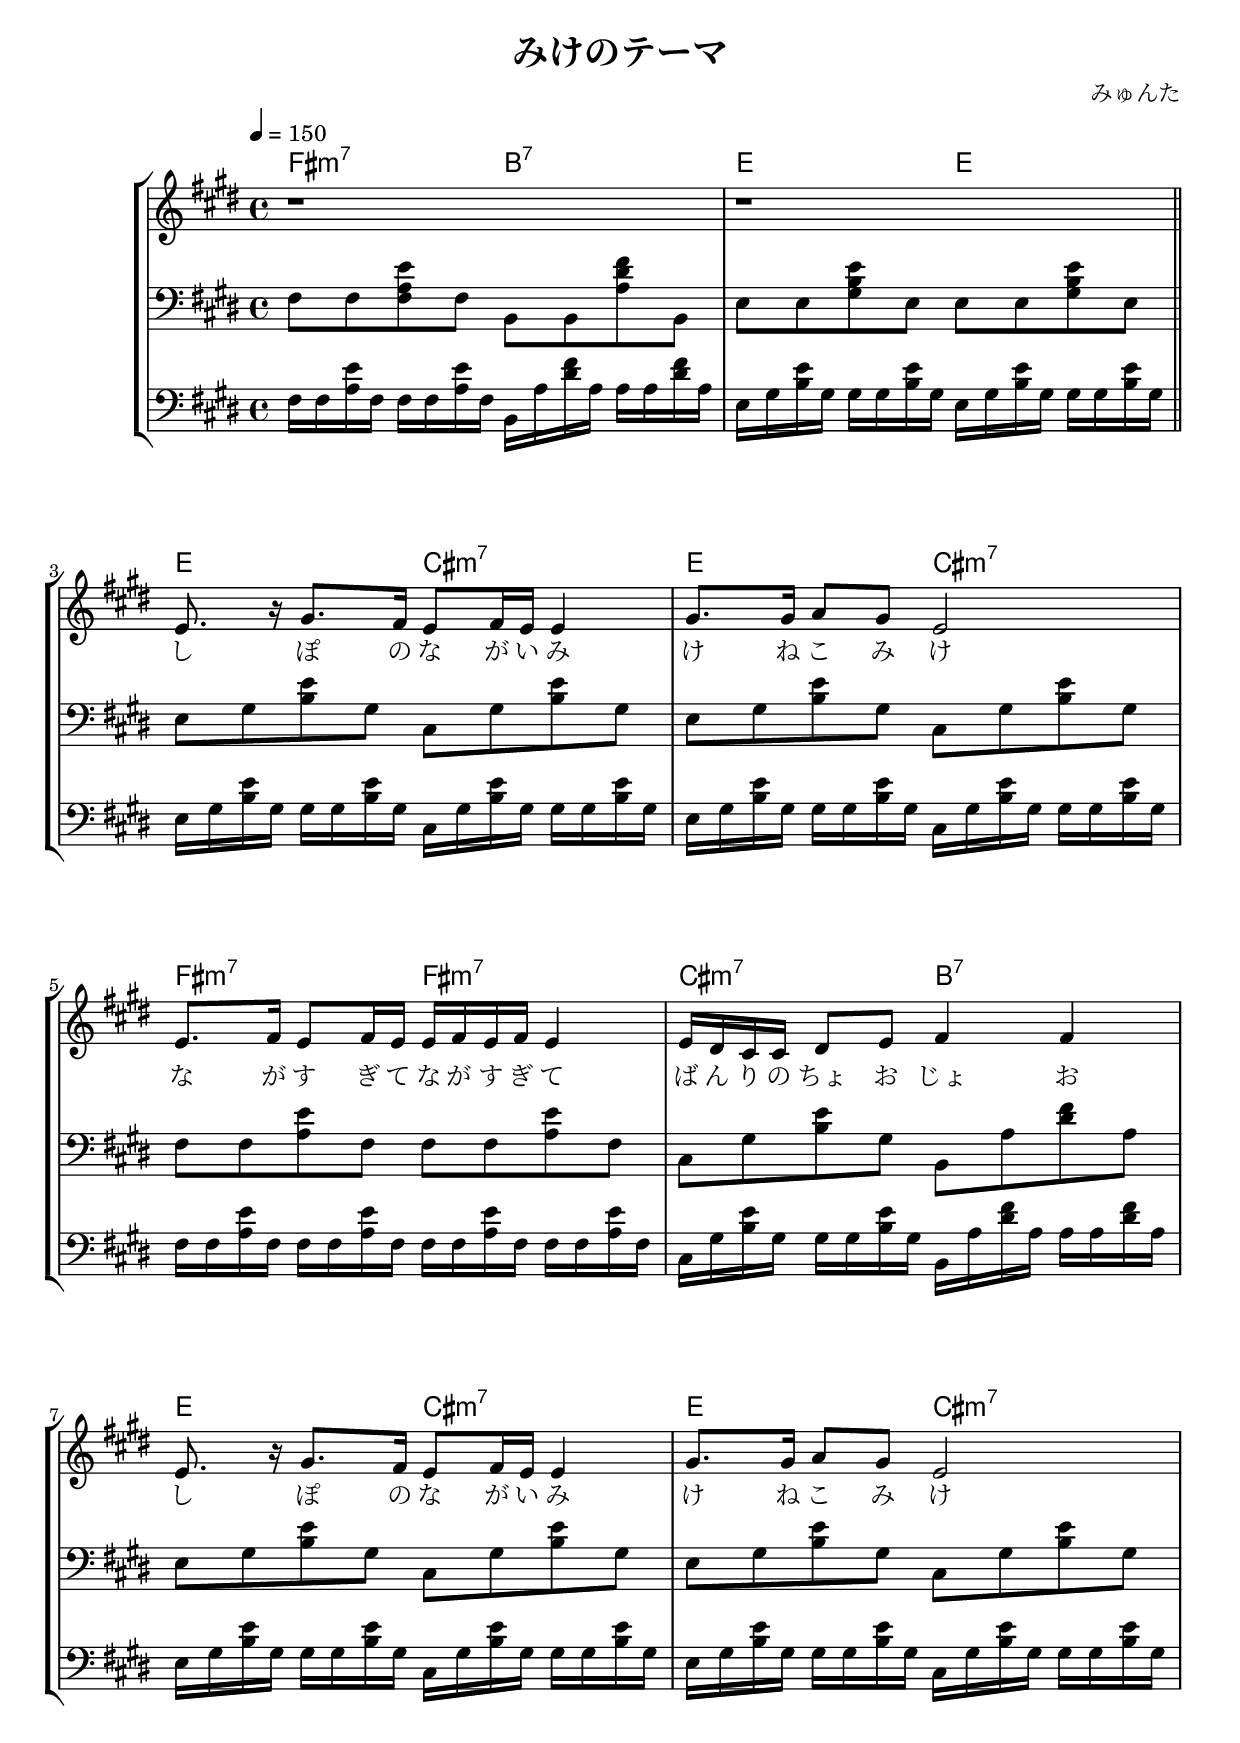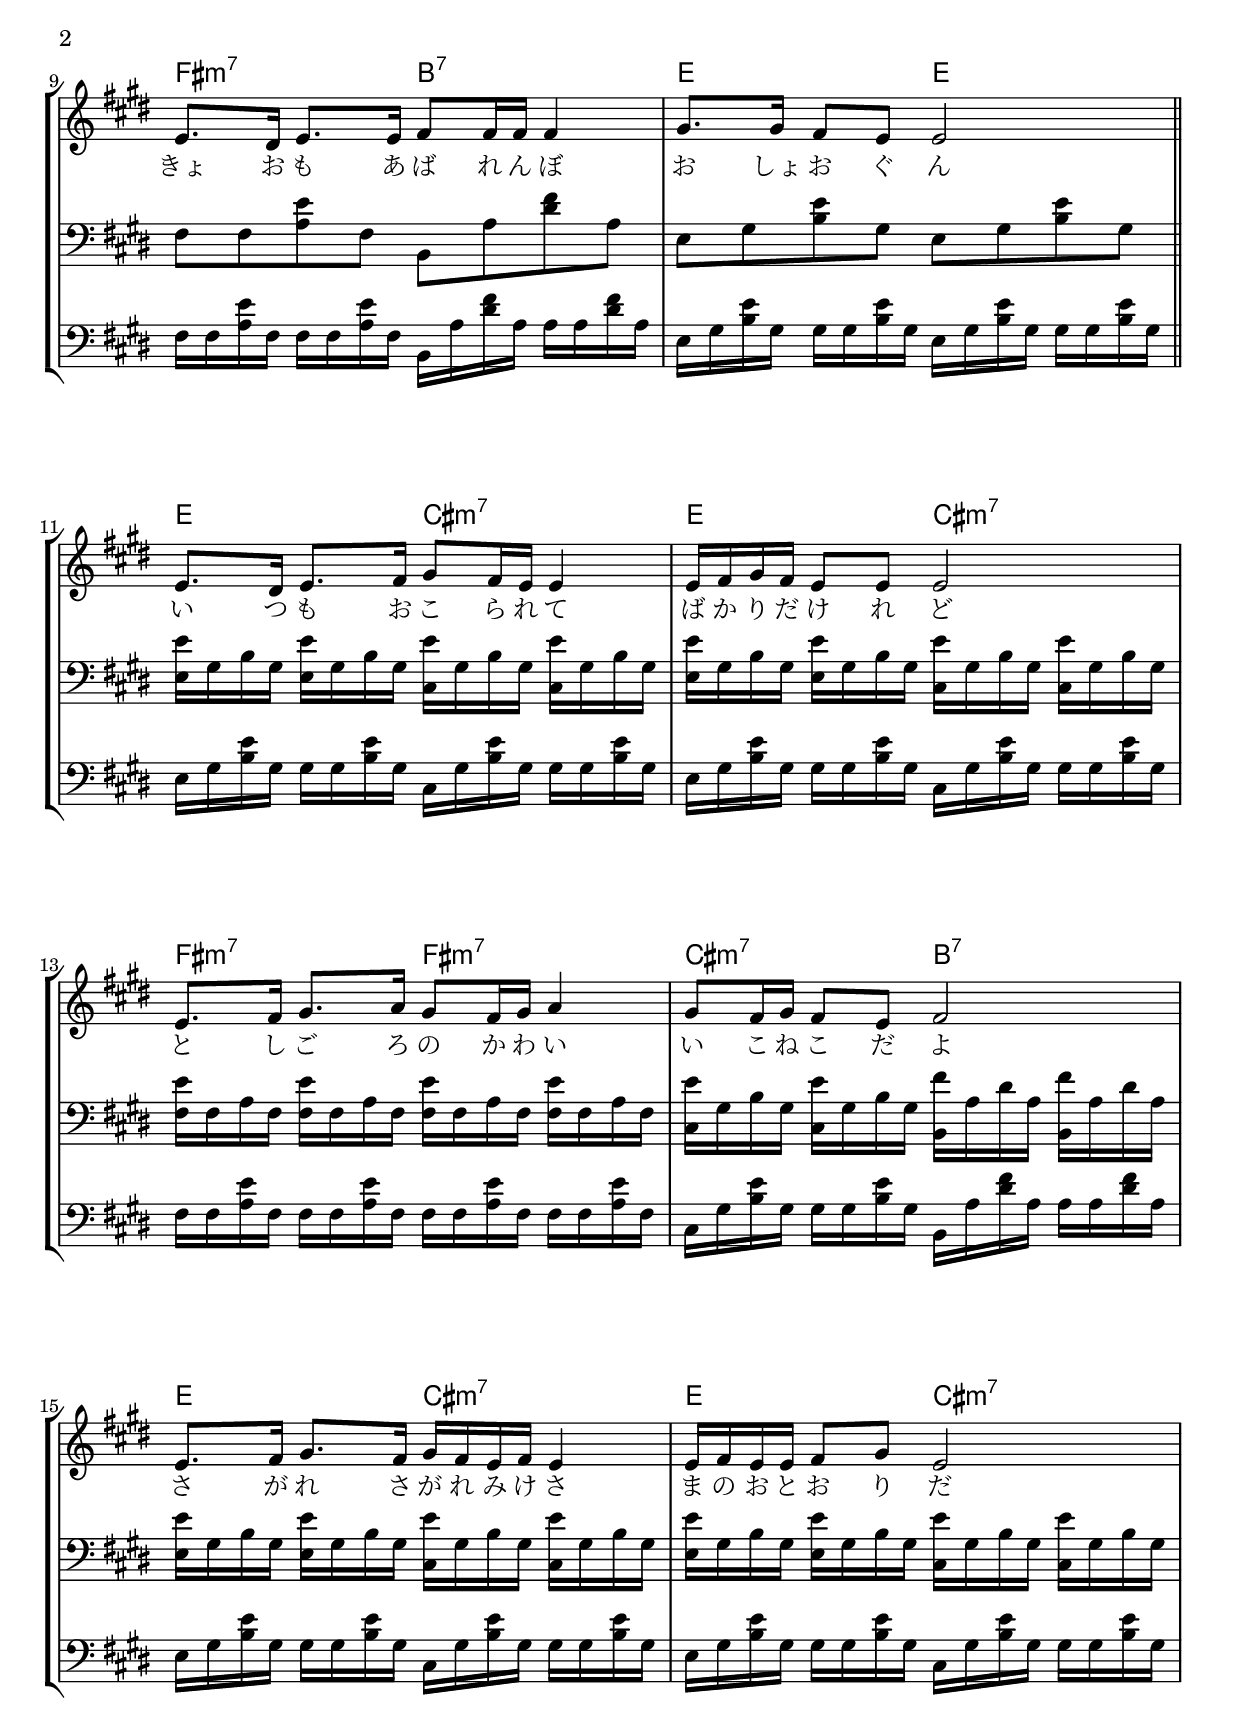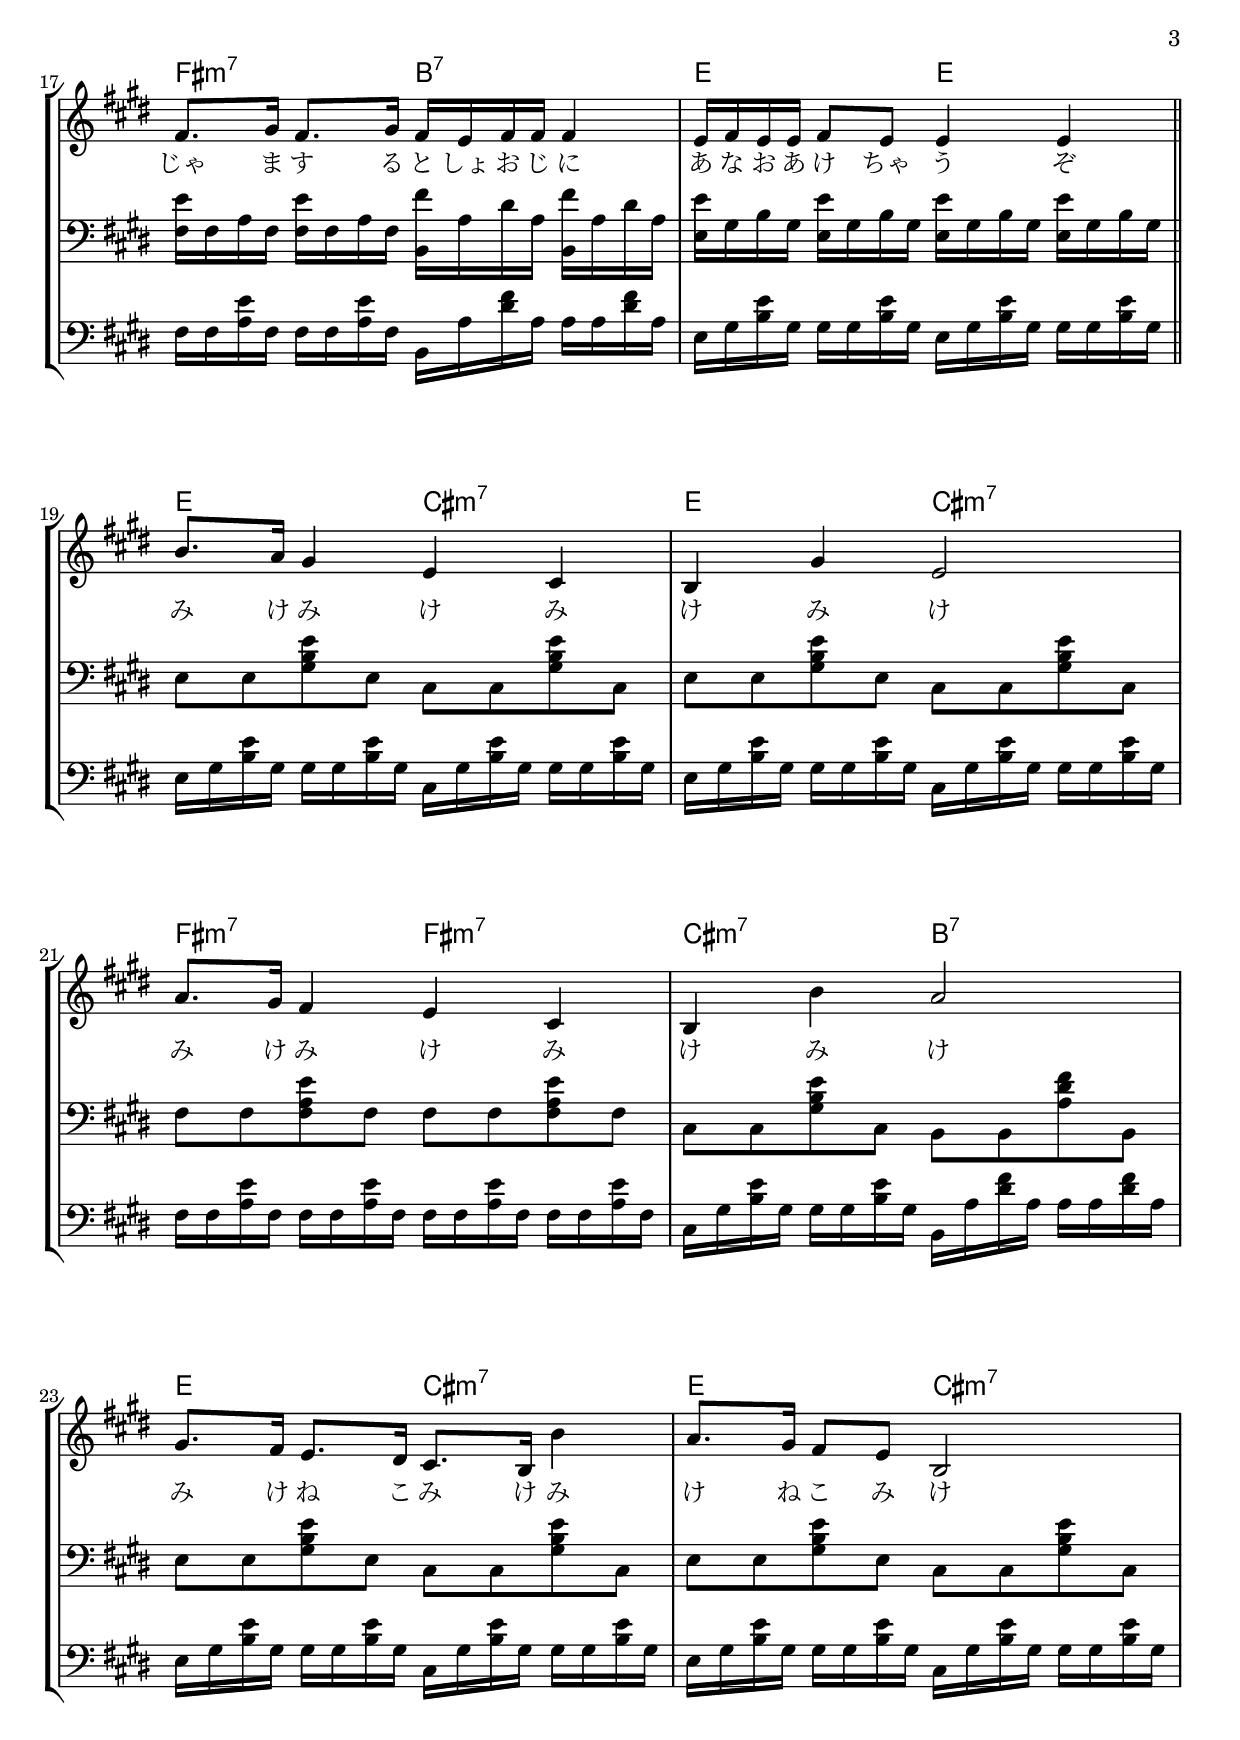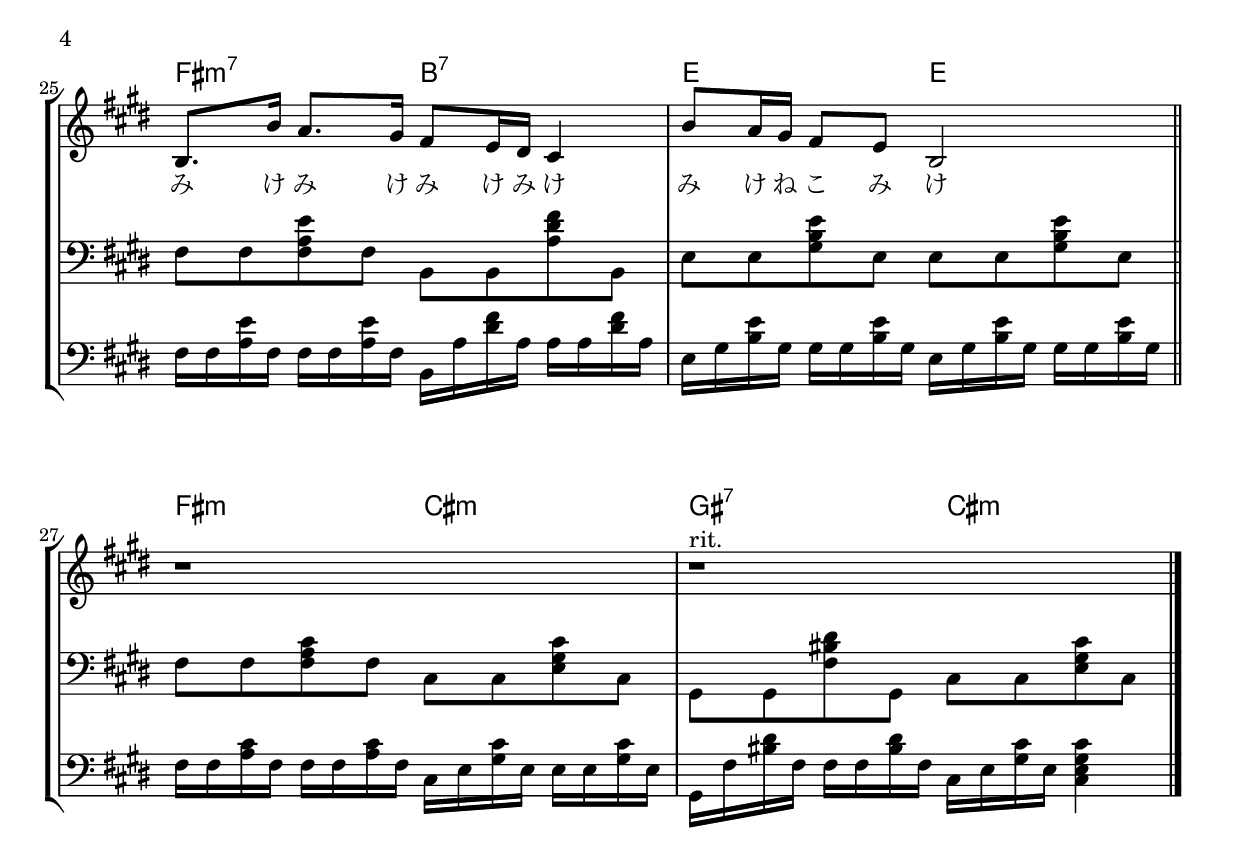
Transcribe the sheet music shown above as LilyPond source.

\version "2.12.1"

\header {
	title = \markup {みけのテーマ}
	composer = \markup \center-column {みゅんた}
}

harmony = \chordmode {
	fis2:min7 b:7 e e 

	e cis:min7 e cis:min7 fis:min7 fis:min7 cis:min7 b:7 e cis:min7 e cis:min7 fis:min7 b:7 e e 

	e cis:min7 e cis:min7 fis:min7 fis:min7 cis:min7 b:7 e cis:min7 e cis:min7 fis:min7 b:7 e e 

	e cis:min7 e cis:min7 fis:min7 fis:min7 cis:min7 b:7 e cis:min7 e cis:min7 fis:min7 b:7 e e 

	fis:m cis:m gis:7 cis:m 
}

melody = {
	\key e \major
	\tempo 4 = 150
	r1 | r1   
	\set Staff.midiInstrument = #"fss0.32"
	 e'8.  r16  gis'8.  fis'16  e'8  fis'16  e'16  e'4 
	gis'8.  gis'16  a'8  gis'8  e'2 
	e'8.  fis'16  e'8  fis'16  e'16  e'16  fis'16  e'16  fis'16  e'4 
	e'16  dis'16  cis'16  cis'16  dis'8  e'8  fis'4  fis'4 
	e'8.  r16  gis'8.  fis'16  e'8  fis'16  e'16  e'4 
	gis'8.  gis'16  a'8  gis'8  e'2 
	e'8.  dis'16  e'8.  e'16  fis'8  fis'16  fis'16  fis'4 
	gis'8.  gis'16  fis'8  e'8  e'2
	\set Staff.midiInstrument = #"fss0.32"
	 e'8.  dis'16  e'8.  fis'16  gis'8  fis'16  e'16  e'4 
	e'16  fis'16  gis'16  fis'16  e'8  e'8  e'2 
	e'8.  fis'16  gis'8.  a'16  gis'8  fis'16  gis'16  a'4 
	gis'8  fis'16  gis'16  fis'8  e'8  fis'2 
	e'8.  fis'16  gis'8.  fis'16  gis'16  fis'16  e'16  fis'16  e'4 
	e'16  fis'16  e'16  e'16  fis'8  gis'8  e'2 
	fis'8.  gis'16  fis'8.  gis'16  fis'16  e'16  fis'16  fis'16  fis'4 
	e'16  fis'16  e'16  e'16  fis'8  e'8  e'4  e'4
	\set Staff.midiInstrument = #"fss0.32"
	 b'8.  a'16  gis'4  e'4  cis'4 
	b4  gis'4  e'2 
	a'8.  gis'16  fis'4  e'4  cis'4 
	b4  b'4  a'2 
	gis'8.  fis'16  e'8.  dis'16  cis'8.  b16  b'4 
	a'8.  gis'16  fis'8  e'8  b2 
	b8.  b'16  a'8.  gis'16  fis'8  e'16  dis'16  cis'4 
	b'8  a'16  gis'16  fis'8  e'8  b2
	r1 | r1^"rit." \bar "|."
}

words = \lyricmode {
	
	し  ぽ  の  な  が  い  み  け  ね  こ  み  け  な  が  す  ぎ  て  な  が  す  ぎ  て  ば  ん  り  の  ちょ  お  じょ  お  し  ぽ  の  な  が  い  み  け  ね  こ  み  け  きょ  お  も  あ  ば  れ  ん  ぼ  お  しょ  お  ぐ  ん  
	い  つ  も  お  こ  ら  れ  て  ば  か  り  だ  け  れ  ど  と  し  ご  ろ  の  か  わ  い  い  こ  ね  こ  だ  よ  さ  が  れ  さ  が  れ  み  け  さ  ま  の  お  と  お  り  だ  じゃ  ま  す  る  と  しょ  お  じ  に  あ  な  お  あ  け  ちゃ  う  ぞ  
	み  け  み  け  み  け  み  け  み  け  み  け  み  け  み  け  み  け  ね  こ  み  け  み  け  ね  こ  み  け  み  け  み  け  み  け  み  け  み  け  ね  こ  み  け  
	
}

tempochange = {
	\tempo 4 = 150
	r1 | r1 \bar "||"
	\tempo 4 = 150
	r1 | r1 | r1 | r1 | r1 | r1 | r1 | r1 \bar "||"
	\tempo 4 = 150
	r1 | r1 | r1 | r1 | r1 | r1 | r1 | r1 \bar "||"
	\tempo 4 = 150
	r1 | r1 | r1 | r1 | r1 | r1 | r1 | r1 \bar "||"
	\tempo 4 = 150
	r1 | \tempo 4 = 112 r2 \tempo 4 = 100 r2 \bar "|."
}

mainacc = {
	\clef bass
	\set Staff.midiInstrument = #"Pad 3 (polysynth)"
	\key e \major
	\tempo 4 = 150
	fis8 fis8 <fis a e'>8 fis8
	b,8 b,8 <a dis' fis'>8 b,8
	e8 e8 <gis b e'>8 e8
	e8 e8 <gis b e'>8 e8
	\bar "||"

	\set Staff.midiInstrument = #"Shakuhachi"
	e8 gis <b e'> gis
	cis8 gis <b e'> gis
	e8 gis <b e'> gis
	cis8 gis <b e'> gis
	fis8 fis <a e'> fis
	fis8 fis <a e'> fis
	cis8 gis <b e'> gis
	b,8 a <dis' fis'> a
	e8 gis <b e'> gis
	cis8 gis <b e'> gis
	e8 gis <b e'> gis
	cis8 gis <b e'> gis
	fis8 fis <a e'> fis
	b,8 a <dis' fis'> a
	e8 gis <b e'> gis
	e8 gis <b e'> gis
	\bar "||"

	\set Staff.midiInstrument = #"Blown Bottle"
	<e e'>16 gis b gis <e e'> gis b gis
	<cis e'>16 gis b gis <cis e'> gis b gis
	<e e'>16 gis b gis <e e'> gis b gis
	<cis e'>16 gis b gis <cis e'> gis b gis
	<fis e'>16 fis a fis <fis e'> fis a fis
	<fis e'>16 fis a fis <fis e'> fis a fis
	<cis e'>16 gis b gis <cis e'> gis b gis
	<b, fis'>16 a dis' a <b, fis'> a dis' a
	<e e'>16 gis b gis <e e'> gis b gis
	<cis e'>16 gis b gis <cis e'> gis b gis
	<e e'>16 gis b gis <e e'> gis b gis
	<cis e'>16 gis b gis <cis e'> gis b gis
	<fis e'>16 fis a fis <fis e'> fis a fis
	<b, fis'>16 a dis' a <b, fis'> a dis' a
	<e e'>16 gis b gis <e e'> gis b gis
	<e e'>16 gis b gis <e e'> gis b gis
	\bar "||"

	\set Staff.midiInstrument = #"Bird Tweet"
	e8 e8 <gis b e'>8 e8
	cis8 cis8 <gis b e'>8 cis8
	e8 e8 <gis b e'>8 e8
	cis8 cis8 <gis b e'>8 cis8
	fis8 fis8 <fis a e'>8 fis8
	fis8 fis8 <fis a e'>8 fis8
	cis8 cis8 <gis b e'>8 cis8
	b,8 b,8 <a dis' fis'>8 b,8
	e8 e8 <gis b e'>8 e8
	cis8 cis8 <gis b e'>8 cis8
	e8 e8 <gis b e'>8 e8
	cis8 cis8 <gis b e'>8 cis8
	fis8 fis8 <fis a e'>8 fis8
	b,8 b,8 <a dis' fis'>8 b,8
	e8 e8 <gis b e'>8 e8
	e8 e8 <gis b e'>8 e8
	\bar "||"

	\set Staff.midiInstrument = #"Pad 3 (polysynth)"
	fis8 fis8 <fis a cis'>8 fis8
	cis8 cis8 <e gis cis'>8 cis8
	gis,8 gis,8 <fis bis dis'>8 gis,8
	cis8 cis8 <e gis cis'>8 cis8
	\bar "|."
}

subacc = {
	\clef bass
	\set Staff.midiInstrument = #"FX 7 (echoes)"
	\key e \major
	\tempo 4 = 150
	fis16 fis <a e'> fis fis fis <a e'> fis
	b,16 a <dis' fis'> a a a <dis' fis'> a
	e16 gis <b e'> gis gis gis <b e'> gis
	e16 gis <b e'> gis gis gis <b e'> gis
	\bar "||"

	\set Staff.midiInstrument = #"Whistle"
	e16 gis <b e'> gis gis gis <b e'> gis
	cis16 gis <b e'> gis gis gis <b e'> gis
	e16 gis <b e'> gis gis gis <b e'> gis
	cis16 gis <b e'> gis gis gis <b e'> gis
	fis16 fis <a e'> fis fis fis <a e'> fis
	fis16 fis <a e'> fis fis fis <a e'> fis
	cis16 gis <b e'> gis gis gis <b e'> gis
	b,16 a <dis' fis'> a a a <dis' fis'> a
	e16 gis <b e'> gis gis gis <b e'> gis
	cis16 gis <b e'> gis gis gis <b e'> gis
	e16 gis <b e'> gis gis gis <b e'> gis
	cis16 gis <b e'> gis gis gis <b e'> gis
	fis16 fis <a e'> fis fis fis <a e'> fis
	b,16 a <dis' fis'> a a a <dis' fis'> a
	e16 gis <b e'> gis gis gis <b e'> gis
	e16 gis <b e'> gis gis gis <b e'> gis
	\bar "||"

	\set Staff.midiInstrument = #"Whistle"
	e16 gis <b e'> gis gis gis <b e'> gis
	cis16 gis <b e'> gis gis gis <b e'> gis
	e16 gis <b e'> gis gis gis <b e'> gis
	cis16 gis <b e'> gis gis gis <b e'> gis
	fis16 fis <a e'> fis fis fis <a e'> fis
	fis16 fis <a e'> fis fis fis <a e'> fis
	cis16 gis <b e'> gis gis gis <b e'> gis
	b,16 a <dis' fis'> a a a <dis' fis'> a
	e16 gis <b e'> gis gis gis <b e'> gis
	cis16 gis <b e'> gis gis gis <b e'> gis
	e16 gis <b e'> gis gis gis <b e'> gis
	cis16 gis <b e'> gis gis gis <b e'> gis
	fis16 fis <a e'> fis fis fis <a e'> fis
	b,16 a <dis' fis'> a a a <dis' fis'> a
	e16 gis <b e'> gis gis gis <b e'> gis
	e16 gis <b e'> gis gis gis <b e'> gis
	\bar "||"

	\set Staff.midiInstrument = #"Whistle"
	e16 gis <b e'> gis gis gis <b e'> gis
	cis16 gis <b e'> gis gis gis <b e'> gis
	e16 gis <b e'> gis gis gis <b e'> gis
	cis16 gis <b e'> gis gis gis <b e'> gis
	fis16 fis <a e'> fis fis fis <a e'> fis
	fis16 fis <a e'> fis fis fis <a e'> fis
	cis16 gis <b e'> gis gis gis <b e'> gis
	b,16 a <dis' fis'> a a a <dis' fis'> a
	e16 gis <b e'> gis gis gis <b e'> gis
	cis16 gis <b e'> gis gis gis <b e'> gis
	e16 gis <b e'> gis gis gis <b e'> gis
	cis16 gis <b e'> gis gis gis <b e'> gis
	fis16 fis <a e'> fis fis fis <a e'> fis
	b,16 a <dis' fis'> a a a <dis' fis'> a
	e16 gis <b e'> gis gis gis <b e'> gis
	e16 gis <b e'> gis gis gis <b e'> gis
	\bar "||"

	\set Staff.midiInstrument = #"Applause"
	fis16 fis <a cis'> fis fis fis <a cis'> fis
	cis16 e <gis cis'> e e e <gis cis'> e
	gis,16 fis <bis dis'> fis fis fis <bis dis'> fis
	cis16 e <gis cis'> e <cis e gis cis'>4
	\bar "|."
}

percA = {
	\drummode {
	\times 16/12{ hh8. hh8. hh8. hh8. } |\times 16/12{ r8. hh4 hh8 hh8. } \bar "||"
	\times 16/12{ hh8. hh8. hh8. hh8. } |\times 16/12{ hh8. hh8. hh8. hh8. } |\times 16/12{ hh8. hh8. hh8. hh8. } |\times 16/12{ hh8. hh8. hh8. hh8. } |\times 16/12{ hh8. hh8. hh8. hh8. } |\times 16/12{ hh8. hh8. hh8. hh8. } |\times 16/12{ hh8. hh8. hh8. hh8. } |\times 16/12{ r8. hh4 hh8 hh8. } \bar "||"
	\times 16/12{ hh8. hh8. hh8. hh8. } |\times 16/12{ hh8. hh8. hh8. hh8. } |\times 16/12{ hh8. hh8. hh8. hh8. } |\times 16/12{ hh8. hh8. hh8. hh8. } |\times 16/12{ hh8. hh8. hh8. hh8. } |\times 16/12{ hh8. hh8. hh8. hh8. } |\times 16/12{ hh8. hh8. hh8. hh8. } |\times 16/12{ r8. hh4 hh8 hh8. } \bar "||"
	\times 16/12{ hh8. hh8. hh8. hh8. } |\times 16/12{ hh8. hh8. hh8. hh8. } |\times 16/12{ hh8. hh8. hh8. hh8. } |\times 16/12{ hh8. hh8. hh8. hh8. } |\times 16/12{ hh8. hh8. hh8. hh8. } |\times 16/12{ hh8. hh8. hh8. hh8. } |\times 16/12{ hh8. hh8. hh8. hh8. } |\times 16/12{ r8. hh4 hh8 hh8. } \bar "||"
	\times 16/12{ hh8. hh8. hh8. hh8. } |\times 16/12{ r8. hh4 hh8 hh8. } \bar "|."
	}
}

percB = {
	\drummode {
	\times 16/12{ r8. sn4. sn8. } |\times 16/12{ sn16 sn4 r16 sn8 sn4 } \bar "||"
	\times 16/12{ r8. sn4. sn8. } |\times 16/12{ r8. sn4. sn8 sn16 } |\times 16/12{ r8. sn4. sn8. } |\times 16/12{ r8. sn4. sn8 sn16 } |\times 16/12{ r8. sn4. sn8. } |\times 16/12{ r8. sn4. sn8 sn16 } |\times 16/12{ r8. sn4. sn8. } |\times 16/12{ sn16 sn4 r16 sn8 sn4 } \bar "||"
	\times 16/12{ r8. sn4. sn8. } |\times 16/12{ r8. sn4. sn8 sn16 } |\times 16/12{ r8. sn4. sn8. } |\times 16/12{ r8. sn4. sn8 sn16 } |\times 16/12{ r8. sn4. sn8. } |\times 16/12{ r8. sn4. sn8 sn16 } |\times 16/12{ r8. sn4. sn8. } |\times 16/12{ sn16 sn4 r16 sn8 sn4 } \bar "||"
	\times 16/12{ r8. sn4. sn8. } |\times 16/12{ r8. sn4. sn8 sn16 } |\times 16/12{ r8. sn4. sn8. } |\times 16/12{ r8. sn4. sn8 sn16 } |\times 16/12{ r8. sn4. sn8. } |\times 16/12{ r8. sn4. sn8 sn16 } |\times 16/12{ r8. sn4. sn8. } |\times 16/12{ sn16 sn4 r16 sn8 sn4 } \bar "||"
	\times 16/12{ r8. sn4. sn8. } |\times 16/12{ sn16 sn4 r16 sn8 sn4 } \bar "|."
	}
}

percC = {
	\drummode {
	\times 16/12{ bd4 r16 bd16 bd4. } |\times 16/12{ r8 bd16 bd8 bd16 bd8 bd16 bd8 bd16 } \bar "||"
	\times 16/12{ bd4 r16 bd16 bd4. } |\times 16/12{ bd4 r16 bd16 bd4. } |\times 16/12{ bd4 r16 bd16 bd4. } |\times 16/12{ bd4 r16 bd16 bd4. } |\times 16/12{ bd4 r16 bd16 bd4. } |\times 16/12{ bd4 r16 bd16 bd4. } |\times 16/12{ bd4 r16 bd16 bd4. } |\times 16/12{ r8 bd16 bd8 bd16 bd8 bd16 bd8 bd16 } \bar "||"
	\times 16/12{ bd4 r16 bd16 bd4. } |\times 16/12{ bd4 r16 bd16 bd4. } |\times 16/12{ bd4 r16 bd16 bd4. } |\times 16/12{ bd4 r16 bd16 bd4. } |\times 16/12{ bd4 r16 bd16 bd4. } |\times 16/12{ bd4 r16 bd16 bd4. } |\times 16/12{ bd4 r16 bd16 bd4. } |\times 16/12{ r8 bd16 bd8 bd16 bd8 bd16 bd8 bd16 } \bar "||"
	\times 16/12{ bd4 r16 bd16 bd4. } |\times 16/12{ bd4 r16 bd16 bd4. } |\times 16/12{ bd4 r16 bd16 bd4. } |\times 16/12{ bd4 r16 bd16 bd4. } |\times 16/12{ bd4 r16 bd16 bd4. } |\times 16/12{ bd4 r16 bd16 bd4. } |\times 16/12{ bd4 r16 bd16 bd4. } |\times 16/12{ r8 bd16 bd8 bd16 bd8 bd16 bd8 bd16 } \bar "||"
	\times 16/12{ bd4 r16 bd16 bd4. } |\times 16/12{ r8 bd16 bd8 bd16 bd8 bd16 bd8 bd16 } \bar "|."
	}
}

percD = {
	\drummode {
	\times 16/12{ r8 hhp8. hhp8. hhp8. hhp16 } |\times 16/12{ r4 r16 hhp4 r16 hhp8 } \bar "||"
	\times 16/12{ r8 hhp8. hhp8. hhp8. hhp16 } |\times 16/12{ r8 hhp8. hhp8. hhp8. hhp16 } |\times 16/12{ r8 hhp8. hhp8. hhp8. hhp16 } |\times 16/12{ r8 hhp8. hhp8. hhp8. hhp16 } |\times 16/12{ r8 hhp8. hhp8. hhp8. hhp16 } |\times 16/12{ r8 hhp8. hhp8. hhp8. hhp16 } |\times 16/12{ r8 hhp8. hhp8. hhp8. hhp16 } |\times 16/12{ r4 r16 hhp4 r16 hhp8 } \bar "||"
	\times 16/12{ r8 hhp8. hhp8. hhp8. hhp16 } |\times 16/12{ r8 hhp8. hhp8. hhp8. hhp16 } |\times 16/12{ r8 hhp8. hhp8. hhp8. hhp16 } |\times 16/12{ r8 hhp8. hhp8. hhp8. hhp16 } |\times 16/12{ r8 hhp8. hhp8. hhp8. hhp16 } |\times 16/12{ r8 hhp8. hhp8. hhp8. hhp16 } |\times 16/12{ r8 hhp8. hhp8. hhp8. hhp16 } |\times 16/12{ r4 r16 hhp4 r16 hhp8 } \bar "||"
	\times 16/12{ r8 hhp8. hhp8. hhp8. hhp16 } |\times 16/12{ r8 hhp8. hhp8. hhp8. hhp16 } |\times 16/12{ r8 hhp8. hhp8. hhp8. hhp16 } |\times 16/12{ r8 hhp8. hhp8. hhp8. hhp16 } |\times 16/12{ r8 hhp8. hhp8. hhp8. hhp16 } |\times 16/12{ r8 hhp8. hhp8. hhp8. hhp16 } |\times 16/12{ r8 hhp8. hhp8. hhp8. hhp16 } |\times 16/12{ r4 r16 hhp4 r16 hhp8 } \bar "||"
	\times 16/12{ r8 hhp8. hhp8. hhp8. hhp16 } |\times 16/12{ r4 r16 hhp4 r16 hhp8 } \bar "|."
	}
}

percE = {
	\drummode {
	\times 16/12{ r2. } |\times 16/12{ r2 r8. hho16 } \bar "||"
	\times 16/12{ r2. } |r1 |r1 |r1 |\times 16/12{ r2. } |r1 |r1 |\times 16/12{ r2 r8. hho16 } \bar "||"
	\times 16/12{ r2. } |r1 |r1 |r1 |\times 16/12{ r2. } |r1 |r1 |\times 16/12{ r2 r8. hho16 } \bar "||"
	\times 16/12{ r2. } |r1 |r1 |r1 |\times 16/12{ r2. } |r1 |r1 |\times 16/12{ r2 r8. hho16 } \bar "||"
	\times 16/12{ r2. } |\times 16/12{ r2 r8. hho16 } \bar "|."
	}
}

\score {
	<<
		\new StaffGroup <<
			\new ChordNames {\harmony}
			\new Voice = "melody" {\melody}
			\new Lyrics \lyricsto "melody" \words
			\new Staff = "mainacc" {\mainacc}
			\new Staff = "subacc" {\subacc}
		>>
	>>
	\layout { }
}
